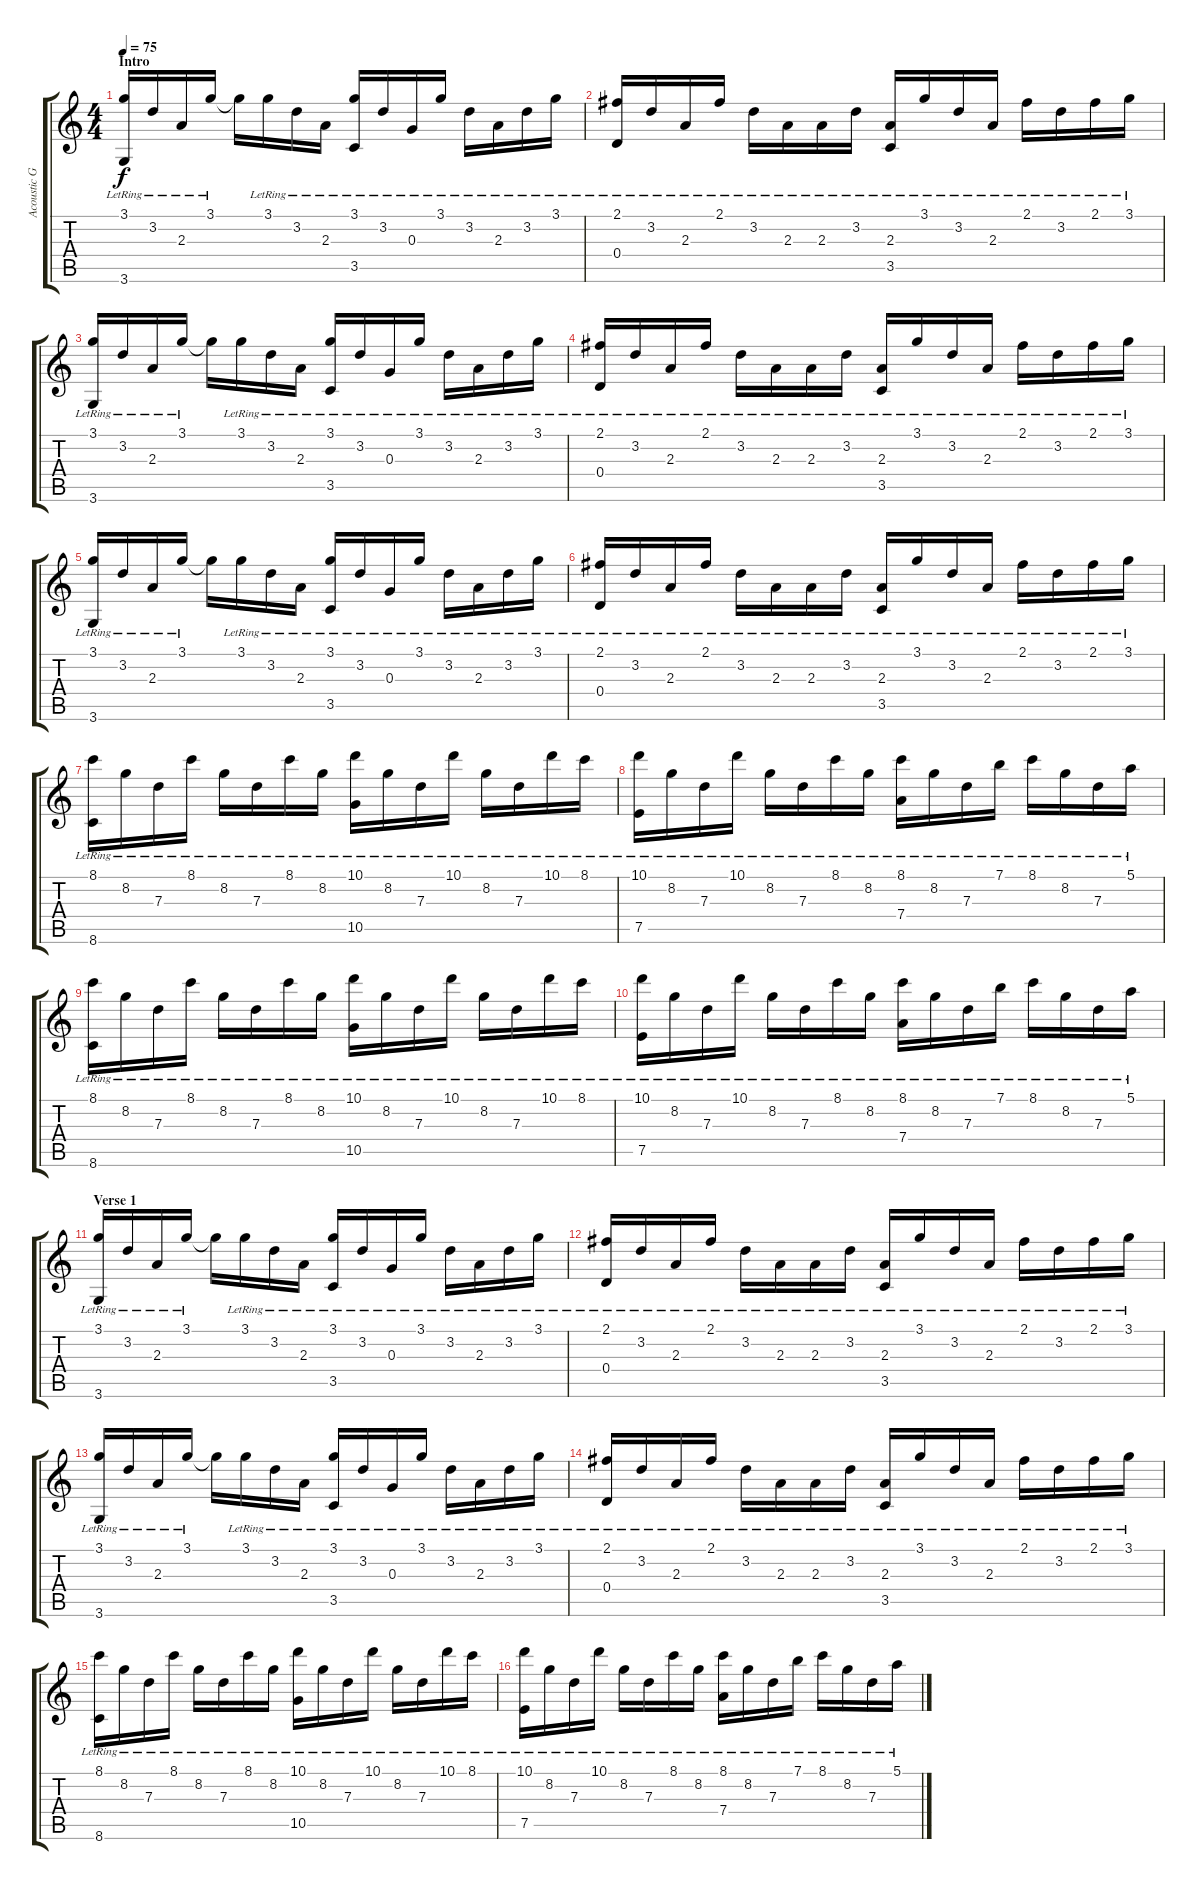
\track ("Acoustic Guitar" "Acoustic G") {instrument acousticguitarsteel}
\staff {score tabs}
\tuning (E4 B3 G3 D3 A2 E2) {hide}
\ts (4 4)
\section ("" "Intro")
\tempo 75
\clef g2
\ks c
(3.1{lr} 3.6{lr}).16{dy f instrument acousticguitarsteel} 3.2{lr}.16 2.3{lr}.16 3.1{lr}.16 3.1{t}.16 3.1{lr}.16 3.2{lr}.16 2.3{lr}.16 (3.1{lr} 3.5{lr}).16 3.2{lr}.16 0.3{lr}.16 3.1{lr}.16 3.2{lr}.16 2.3{lr}.16 3.2{lr}.16 3.1{lr}.16 |
(2.1{lr} 0.4{lr}).16 3.2{lr}.16 2.3{lr}.16 2.1{lr}.16 3.2{lr}.16 2.3{lr}.16 2.3{lr}.16 3.2{lr}.16 (2.3{lr} 3.5{lr}).16 3.1{lr}.16 3.2{lr}.16 2.3{lr}.16 2.1{lr}.16 3.2{lr}.16 2.1{lr}.16 3.1{lr}.16 |
(3.1{lr} 3.6{lr}).16 3.2{lr}.16 2.3{lr}.16 3.1{lr}.16 3.1{t}.16 3.1{lr}.16 3.2{lr}.16 2.3{lr}.16 (3.1{lr} 3.5{lr}).16 3.2{lr}.16 0.3{lr}.16 3.1{lr}.16 3.2{lr}.16 2.3{lr}.16 3.2{lr}.16 3.1{lr}.16 |
(2.1{lr} 0.4{lr}).16 3.2{lr}.16 2.3{lr}.16 2.1{lr}.16 3.2{lr}.16 2.3{lr}.16 2.3{lr}.16 3.2{lr}.16 (2.3{lr} 3.5{lr}).16 3.1{lr}.16 3.2{lr}.16 2.3{lr}.16 2.1{lr}.16 3.2{lr}.16 2.1{lr}.16 3.1{lr}.16 |
(3.1{lr} 3.6{lr}).16 3.2{lr}.16 2.3{lr}.16 3.1{lr}.16 3.1{t}.16 3.1{lr}.16 3.2{lr}.16 2.3{lr}.16 (3.1{lr} 3.5{lr}).16 3.2{lr}.16 0.3{lr}.16 3.1{lr}.16 3.2{lr}.16 2.3{lr}.16 3.2{lr}.16 3.1{lr}.16 |
(2.1{lr} 0.4{lr}).16 3.2{lr}.16 2.3{lr}.16 2.1{lr}.16 3.2{lr}.16 2.3{lr}.16 2.3{lr}.16 3.2{lr}.16 (2.3{lr} 3.5{lr}).16 3.1{lr}.16 3.2{lr}.16 2.3{lr}.16 2.1{lr}.16 3.2{lr}.16 2.1{lr}.16 3.1{lr}.16 |
(8.1{lr} 8.6{lr}).16 8.2{lr}.16 7.3{lr}.16 8.1{lr}.16 8.2{lr}.16 7.3{lr}.16 8.1{lr}.16 8.2{lr}.16 (10.1{lr} 10.5{lr}).16 8.2{lr}.16 7.3{lr}.16 10.1{lr}.16 8.2{lr}.16 7.3{lr}.16 10.1{lr}.16 8.1{lr}.16 |
(10.1{lr} 7.5{lr}).16 8.2{lr}.16 7.3{lr}.16 10.1{lr}.16 8.2{lr}.16 7.3{lr}.16 8.1{lr}.16 8.2{lr}.16 (8.1{lr} 7.4{lr}).16 8.2{lr}.16 7.3{lr}.16 7.1{lr}.16 8.1{lr}.16 8.2{lr}.16 7.3{lr}.16 5.1{lr}.16 |
(8.1{lr} 8.6{lr}).16 8.2{lr}.16 7.3{lr}.16 8.1{lr}.16 8.2{lr}.16 7.3{lr}.16 8.1{lr}.16 8.2{lr}.16 (10.1{lr} 10.5{lr}).16 8.2{lr}.16 7.3{lr}.16 10.1{lr}.16 8.2{lr}.16 7.3{lr}.16 10.1{lr}.16 8.1{lr}.16 |
(10.1{lr} 7.5{lr}).16 8.2{lr}.16 7.3{lr}.16 10.1{lr}.16 8.2{lr}.16 7.3{lr}.16 8.1{lr}.16 8.2{lr}.16 (8.1{lr} 7.4{lr}).16 8.2{lr}.16 7.3{lr}.16 7.1{lr}.16 8.1{lr}.16 8.2{lr}.16 7.3{lr}.16 5.1{lr}.16 |
\section ("" "Verse 1")
(3.1{lr} 3.6{lr}).16 3.2{lr}.16 2.3{lr}.16 3.1{lr}.16 3.1{t}.16 3.1{lr}.16 3.2{lr}.16 2.3{lr}.16 (3.1{lr} 3.5{lr}).16 3.2{lr}.16 0.3{lr}.16 3.1{lr}.16 3.2{lr}.16 2.3{lr}.16 3.2{lr}.16 3.1{lr}.16 |
(2.1{lr} 0.4{lr}).16 3.2{lr}.16 2.3{lr}.16 2.1{lr}.16 3.2{lr}.16 2.3{lr}.16 2.3{lr}.16 3.2{lr}.16 (2.3{lr} 3.5{lr}).16 3.1{lr}.16 3.2{lr}.16 2.3{lr}.16 2.1{lr}.16 3.2{lr}.16 2.1{lr}.16 3.1{lr}.16 |
(3.1{lr} 3.6{lr}).16 3.2{lr}.16 2.3{lr}.16 3.1{lr}.16 3.1{t}.16 3.1{lr}.16 3.2{lr}.16 2.3{lr}.16 (3.1{lr} 3.5{lr}).16 3.2{lr}.16 0.3{lr}.16 3.1{lr}.16 3.2{lr}.16 2.3{lr}.16 3.2{lr}.16 3.1{lr}.16 |
(2.1{lr} 0.4{lr}).16 3.2{lr}.16 2.3{lr}.16 2.1{lr}.16 3.2{lr}.16 2.3{lr}.16 2.3{lr}.16 3.2{lr}.16 (2.3{lr} 3.5{lr}).16 3.1{lr}.16 3.2{lr}.16 2.3{lr}.16 2.1{lr}.16 3.2{lr}.16 2.1{lr}.16 3.1{lr}.16 |
(8.1{lr} 8.6{lr}).16 8.2{lr}.16 7.3{lr}.16 8.1{lr}.16 8.2{lr}.16 7.3{lr}.16 8.1{lr}.16 8.2{lr}.16 (10.1{lr} 10.5{lr}).16 8.2{lr}.16 7.3{lr}.16 10.1{lr}.16 8.2{lr}.16 7.3{lr}.16 10.1{lr}.16 8.1{lr}.16 |
(10.1{lr} 7.5{lr}).16 8.2{lr}.16 7.3{lr}.16 10.1{lr}.16 8.2{lr}.16 7.3{lr}.16 8.1{lr}.16 8.2{lr}.16 (8.1{lr} 7.4{lr}).16 8.2{lr}.16 7.3{lr}.16 7.1{lr}.16 8.1{lr}.16 8.2{lr}.16 7.3{lr}.16 5.1{lr}.16
